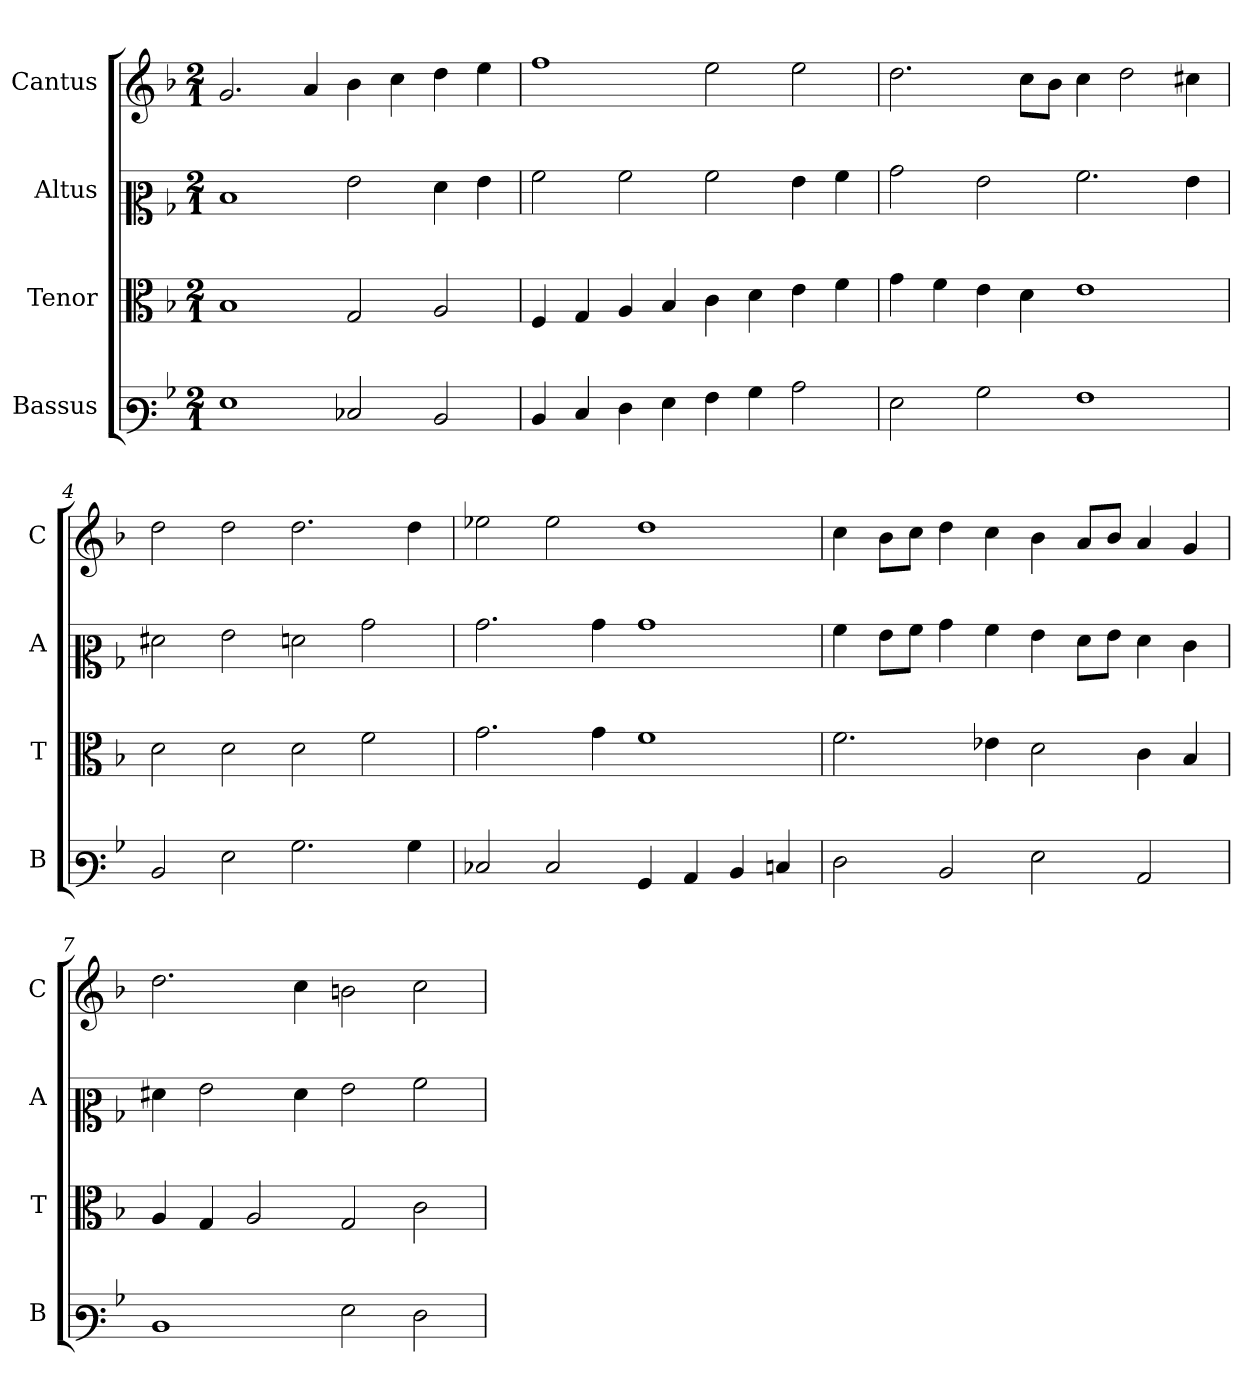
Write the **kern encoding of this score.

**kern	**kern	**kern	**kern
*part4	*part3	*part2	*part1
*staff4	*staff3	*staff2	*staff1
*I"Bassus	*I"Tenor	*I"Altus	*I"Cantus
*I'B	*I'T	*I'A	*I'C
*clefF3	*clefC3	*clefC2	*clefG2
*k[b-]	*k[b-]	*k[b-]	*k[b-]
*M2/1	*M2/1	*M2/1	*M2/1
=1	=1	=1	=1
1G	1B-	1d	2.g
.	.	.	4a
2E-X	2G	2g	4b-
.	.	.	4cc
2D	2A	4f	4dd
.	.	4g	4ee
=2	=2	=2	=2
4D	4F	2a	1ff
4E	4G	.	.
4F	4A	2a	.
4G	4B-	.	.
4A	4c	2a	2ee
4B-	4d	.	.
2c	4e	4g	2ee
.	4f	4a	.
=3	=3	=3	=3
2G	4g	2b-	2.dd
.	4f	.	.
2B-	4e	2g	.
.	4d	.	8cc\L
.	.	.	8b-\J
1A	1e	2.a	4cc
.	.	.	2dd
.	.	4g	4cc#X
=4	=4	=4	=4
2D	2d	2f#X	2dd
2G	2d	2g	2dd
2.B-	2d	2fn	2.dd
.	2f	2b-	.
4B-	.	.	4dd
=5	=5	=5	=5
2E-X	2.g	2.b-	2ee-X
2E-	.	.	2ee-
.	4g	4b-	.
4BB-	1f	1b-	1dd
4C	.	.	.
4D	.	.	.
4En	.	.	.
=6	=6	=6	=6
2F	2.f	4a	4cc
.	.	8g\L	8b-\L
.	.	8a\J	8cc\J
2D	.	4b-	4dd
.	4e-X	4a	4cc
2G	2d	4g	4b-
.	.	8f\L	8a/L
.	.	8g\J	8b-/J
2C	4c	4f	4a
.	4B-	4e	4g
=7	=7	=7	=7
1D	4A	4f#X	2.dd
.	4G	2g	.
.	2A	.	.
.	.	4f#	4cc
2G	2G	2g	2bn
2F	2c	2a	2cc
=	=	=	=
*-	*-	*-	*-
